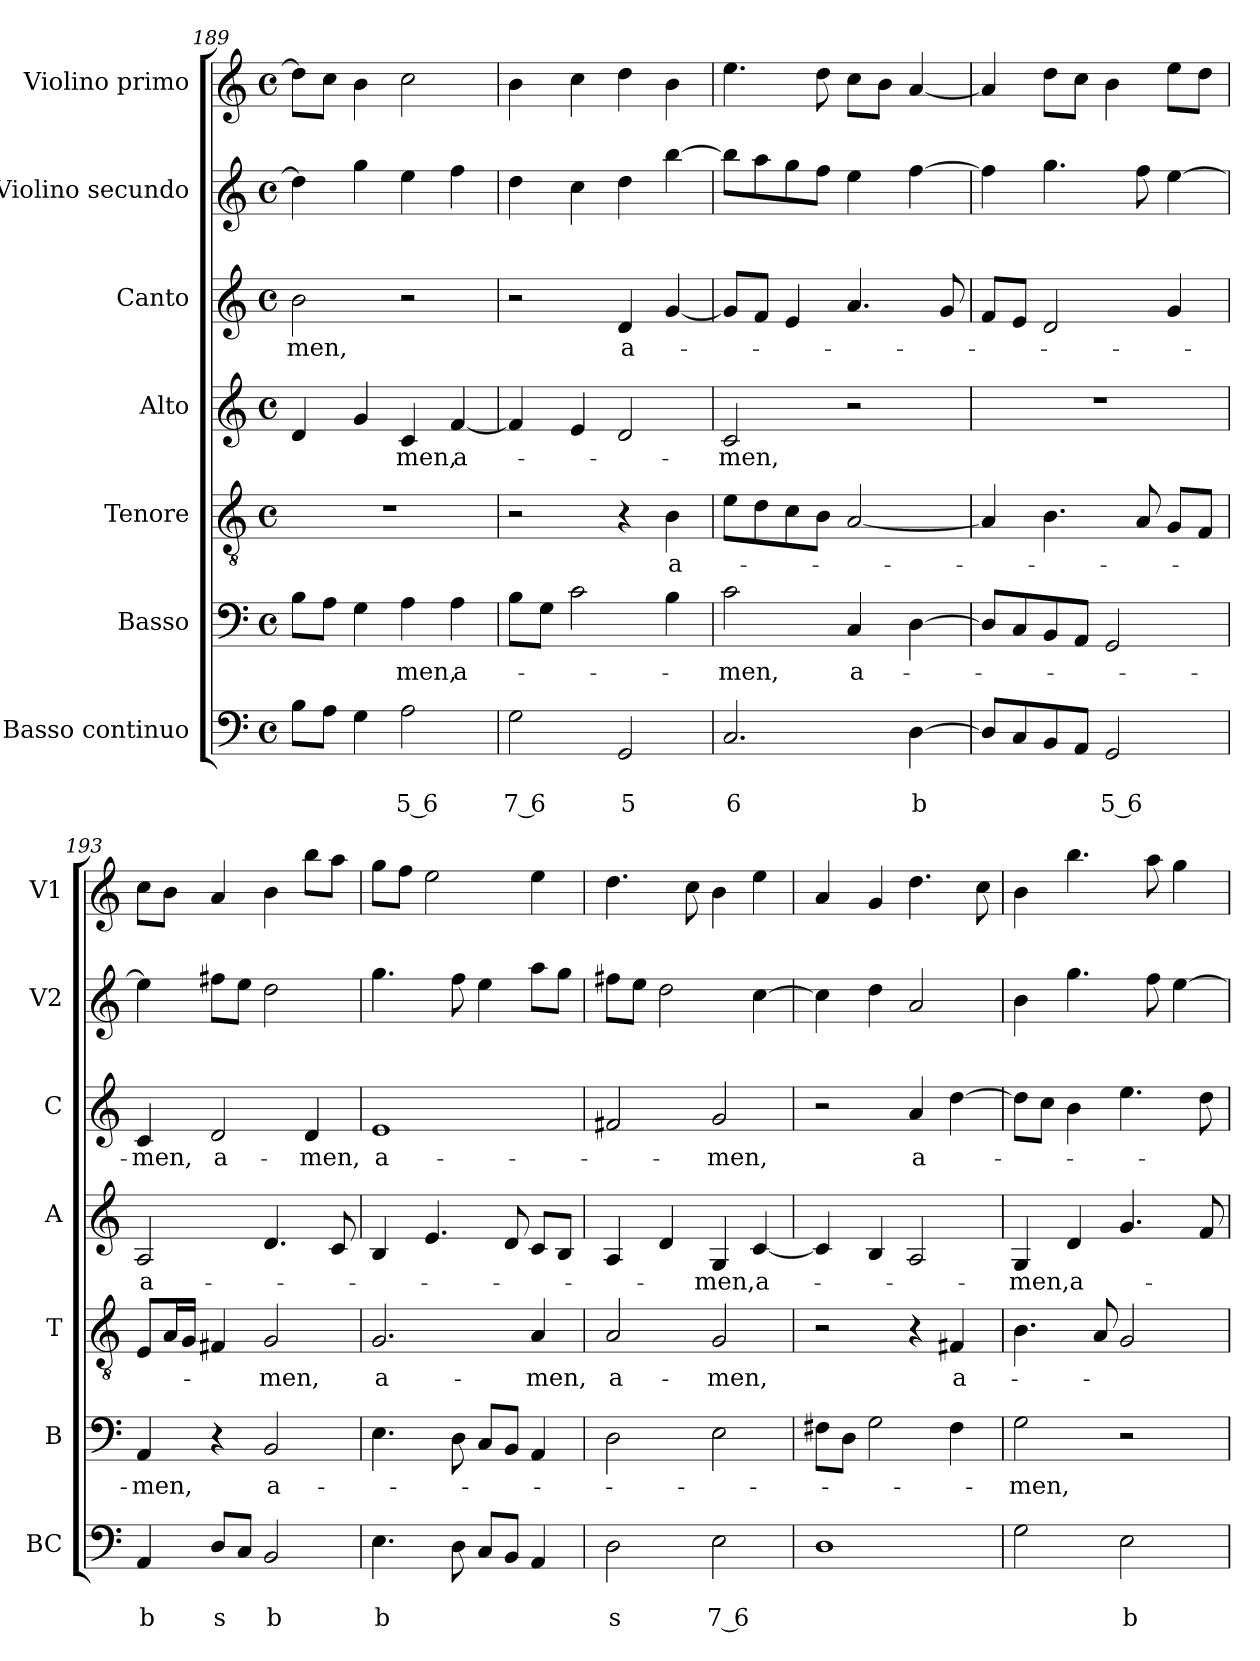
**kern	**text	**text	**kern	**text	**kern	**text	**kern	**text	**kern	**text	**kern	**kern
*part7	*part7	*part7	*part6	*part6	*part5	*part5	*part4	*part4	*part3	*part3	*part2	*part1
*staff7	*staff7	*staff7	*staff6	*staff6	*staff5	*staff5	*staff4	*staff4	*staff3	*staff3	*staff2	*staff1
*I"Basso continuo	*	*	*I"Basso	*	*I"Tenore	*	*I"Alto	*	*I"Canto	*	*I"Violino secundo	*I"Violino primo
*I'BC	*	*	*I'B	*	*I'T	*	*I'A	*	*I'C	*	*I'V2	*I'V1
!!LO:LB:g=z
*clefF4	*	*	*clefF4	*	*clefGv2	*	*clefG2	*	*clefG2	*	*clefG2	*clefG2
*k[]	*	*	*k[]	*	*k[]	*	*k[]	*	*k[]	*	*k[]	*k[]
*C:	*	*	*C:	*	*C:	*	*C:	*	*C:	*	*C:	*C:
*M4/4	*	*	*M4/4	*	*M4/4	*	*M4/4	*	*M4/4	*	*M4/4	*M4/4
*met(c)	*	*	*met(c)	*	*met(c)	*	*met(c)	*	*met(c)	*	*met(c)	*met(c)
=189	=189	=189	=189	=189	=189	=189	=189	=189	=189	=189	=189	=189
!	!	!	!	!	!	!	!	!	!	!LO:LY:b	!	!
8B\L	.	.	8B\L	.	1r	.	4d/	.	2b\	-men,	4dd\]	8dd\L]
8A\J	.	.	8A\J	.	.	.	.	.	.	.	.	8cc\J
4G\	.	.	4G\	.	.	.	4g/	.	.	.	4gg\	4b\
!	!	!LO:LY:b	!	!LO:LY:b	!	!	!	!LO:LY:b	!	!	!	!
2A\	.	5 6	4A\	-men,	.	.	4c/	-men,	2r	.	4ee\	2cc\
!	!	!	!	!LO:LY:b	!	!	!	!LO:LY:b	!	!	!	!
.	.	.	4A\	a-	.	.	[4f/	a-	.	.	4ff\	.
=190	=190	=190	=190	=190	=190	=190	=190	=190	=190	=190	=190	=190
!	!	!LO:LY:b	!	!	!	!	!	!	!	!	!	!
2G\	.	7 6	8B\L	.	2r	.	4f/]	.	2r	.	4dd\	4b\
.	.	.	8G\J	.	.	.	.	.	.	.	.	.
.	.	.	2c\	.	.	.	4e/	.	.	.	4cc\	4cc\
!	!	!LO:LY:b	!	!	!	!	!	!	!	!LO:LY:b	!	!
2GG/	.	5	.	.	4r	.	2d/	.	4d/	a-	4dd\	4dd\
!	!	!	!	!	!	!LO:LY:b	!	!	!	!	!	!
.	.	.	4B\	.	4B\	a-	.	.	[4g/	.	[4bb\	4b\
=191	=191	=191	=191	=191	=191	=191	=191	=191	=191	=191	=191	=191
!	!	!LO:LY:b	!	!LO:LY:b	!	!	!	!LO:LY:b	!	!	!	!
2.C/	.	6	2c\	-men,	8e\L	.	2c/	-men,	8g/L]	.	8bb\L]	4.ee\
.	.	.	.	.	8d\	.	.	.	8f/J	.	8aa\	.
.	.	.	.	.	8c\	.	.	.	4e/	.	8gg\	.
.	.	.	.	.	8B\J	.	.	.	.	.	8ff\J	8dd\
!	!	!	!	!LO:LY:b	!	!	!	!	!	!	!	!
.	.	.	4C/	a-	[2A/	.	2r	.	4.a/	.	4ee\	8cc\L
.	.	.	.	.	.	.	.	.	.	.	.	8b\J
!	!	!LO:LY:b	!	!	!	!	!	!	!	!	!	!
[4D\	.	b	[4D\	.	.	.	.	.	.	.	[4ff\	[4a/
.	.	.	.	.	.	.	.	.	8g/	.	.	.
=192	=192	=192	=192	=192	=192	=192	=192	=192	=192	=192	=192	=192
8D/L]	.	.	8D/L]	.	4A/]	.	1r	.	8f/L	.	4ff\]	4a/]
8C/	.	.	8C/	.	.	.	.	.	8e/J	.	.	.
8BB/	.	.	8BB/	.	4.B\	.	.	.	2d/	.	4.gg\	8dd\L
8AA/J	.	.	8AA/J	.	.	.	.	.	.	.	.	8cc\J
!	!	!LO:LY:b	!	!	!	!	!	!	!	!	!	!
2GG/	.	5 6	2GG/	.	.	.	.	.	.	.	.	4b\
.	.	.	.	.	8A/	.	.	.	.	.	8ff\	.
.	.	.	.	.	8G/L	.	.	.	4g/	.	[4ee\	8ee\L
.	.	.	.	.	8F/J	.	.	.	.	.	.	8dd\J
=193	=193	=193	=193	=193	=193	=193	=193	=193	=193	=193	=193	=193
!	!	!LO:LY:b	!	!LO:LY:b	!	!	!	!LO:LY:b	!	!LO:LY:b	!	!
4AA/	.	b	4AA/	-men,	8E/L	.	2A/	a-	4c/	-men,	4ee\]	8cc\L
.	.	.	.	.	16A/L	.	.	.	.	.	.	8b\J
.	.	.	.	.	16G/JJ	.	.	.	.	.	.	.
!	!	!LO:LY:b	!	!	!	!	!	!	!	!LO:LY:b	!	!
8D/L	.	s	4r	.	4F#X/	.	.	.	2d/	a-	8ff#X\L	4a/
8C/J	.	.	.	.	.	.	.	.	.	.	8ee\J	.
!	!	!LO:LY:b	!	!LO:LY:b	!	!LO:LY:b	!	!	!	!	!	!
2BB/	.	b	2BB/	a-	2G/	-men,	4.d/	.	.	.	2dd\	4b\
!	!	!	!	!	!	!	!	!	!	!LO:LY:b	!	!
.	.	.	.	.	.	.	.	.	4d/	-men,	.	8bb\L
.	.	.	.	.	.	.	8c/	.	.	.	.	8aa\J
=194	=194	=194	=194	=194	=194	=194	=194	=194	=194	=194	=194	=194
!	!	!LO:LY:b	!	!	!	!LO:LY:b	!	!	!	!LO:LY:b	!	!
4.E\	.	b	4.E\	.	2.G/	a-	4B/	.	1e	a-	4.gg\	8gg\L
.	.	.	.	.	.	.	.	.	.	.	.	8ff\J
.	.	.	.	.	.	.	4.e/	.	.	.	.	2ee\
8D\	.	.	8D\	.	.	.	.	.	.	.	8ff\	.
8C/L	.	.	8C/L	.	.	.	.	.	.	.	4ee\	.
8BB/J	.	.	8BB/J	.	.	.	8d/	.	.	.	.	.
!	!	!	!	!	!	!LO:LY:b	!	!	!	!	!	!
4AA/	.	.	4AA/	.	4A/	-men,	8c/L	.	.	.	8aa\L	4ee\
.	.	.	.	.	.	.	8B/J	.	.	.	8gg\J	.
!!LO:PB:g=z
=195	=195	=195	=195	=195	=195	=195	=195	=195	=195	=195	=195	=195
!	!	!LO:LY:b	!	!	!	!LO:LY:b	!	!	!	!	!	!
2D\	.	s	2D\	.	2A/	a-	4A/	.	2f#X/	.	8ff#X\L	4.dd\
.	.	.	.	.	.	.	.	.	.	.	8ee\J	.
.	.	.	.	.	.	.	4d/	.	.	.	2dd\	.
.	.	.	.	.	.	.	.	.	.	.	.	8cc\
!	!	!LO:LY:b	!	!	!	!LO:LY:b	!	!LO:LY:b	!	!LO:LY:b	!	!
2E\	.	7 6	2E\	.	2G/	-men,	4G/	-men,	2g/	-men,	.	4b\
!	!	!	!	!	!	!	!	!LO:LY:b	!	!	!	!
.	.	.	.	.	.	.	[4c/	a-	.	.	[4cc\	4ee\
=196	=196	=196	=196	=196	=196	=196	=196	=196	=196	=196	=196	=196
*^	*	*	*	*	*	*	*	*	*	*	*	*
1D	4ryy	.	.	8F#X\L	.	2r	.	4c/]	.	2r	.	4cc\]	4a/
.	.	.	.	8D\J	.	.	.	.	.	.	.	.	.
.	4ryy	.	.	2G\	.	.	.	4B/	.	.	.	4dd\	4g/
!	!	!	!	!	!	!	!	!	!	!	!LO:LY:b	!	!
.	4ryy	.	.	.	.	4r	.	2A/	.	4a/	a-	2a/	4.dd\
!	!	!	!	!	!	!	!LO:LY:b	!	!	!	!	!	!
.	4ryy	.	.	4F#\	.	4F#X/	a-	.	.	[4dd\	.	.	.
.	.	.	.	.	.	.	.	.	.	.	.	.	8cc\
*v	*v	*	*	*	*	*	*	*	*	*	*	*	*
=197	=197	=197	=197	=197	=197	=197	=197	=197	=197	=197	=197	=197
!	!	!	!	!LO:LY:b	!	!	!	!LO:LY:b	!	!	!	!
2G\	.	.	2G\	-men,	4.B\	.	4G/	-men,	8dd\L]	.	4b\	4b\
.	.	.	.	.	.	.	.	.	8cc\J	.	.	.
!	!	!	!	!	!	!	!	!LO:LY:b	!	!	!	!
.	.	.	.	.	.	.	4d/	a-	4b\	.	4.gg\	4.bb\
.	.	.	.	.	8A/	.	.	.	.	.	.	.
!	!	!LO:LY:b	!	!	!	!	!	!	!	!	!	!
2E\	.	b	2r	.	2G/	.	4.g/	.	4.ee\	.	.	.
.	.	.	.	.	.	.	.	.	.	.	8ff\	8aa\
.	.	.	.	.	.	.	.	.	.	.	[4ee\	4gg\
.	.	.	.	.	.	.	8f/	.	8dd\	.	.	.
=	=	=	=	=	=	=	=	=	=	=	=	=
*-	*-	*-	*-	*-	*-	*-	*-	*-	*-	*-	*-	*-
